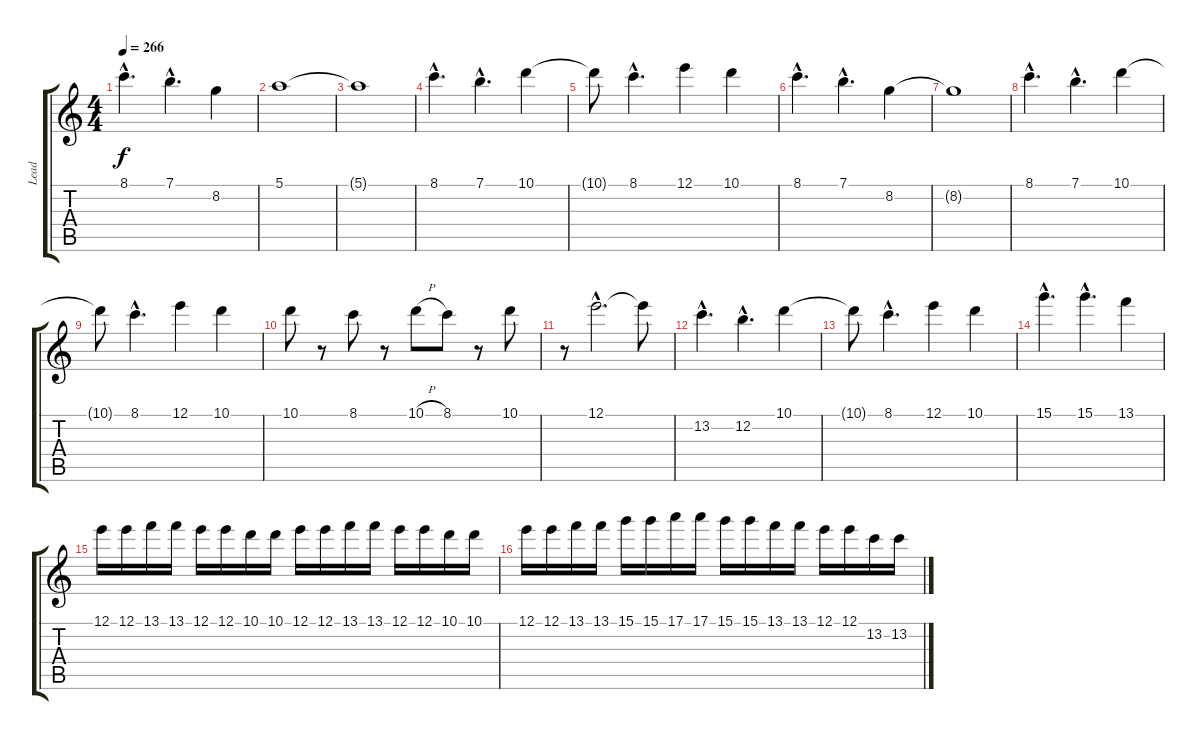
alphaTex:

\track ("Lead" "Lead") {instrument overdrivenguitar}
\staff {score tabs}
\tuning (E4 B3 G3 D3 A2 E2) {hide}
\ts (4 4)
\tempo 266
\clef g2
\ks c
8.1{hac}.4{d dy f} 7.1{hac}.4{d} 8.2.4 |
5.1.1 |
5.1{t}.1 |
8.1{hac}.4{d} 7.1{hac}.4{d} 10.1.4 |
10.1{t}.8 8.1{hac}.4{d} 12.1.4 10.1.4 |
8.1{hac}.4{d} 7.1{hac}.4{d} 8.2.4 |
8.2{t}.1 |
8.1{hac}.4{d} 7.1{hac}.4{d} 10.1.4 |
10.1{t}.8 8.1{hac}.4{d} 12.1.4 10.1.4 |
10.1.8 r.8 8.1.8 r.8 10.1{h}.8 8.1.8 r.8 10.1.8 |
r.8 12.1{hac}.2{d} 12.1{t}.8 |
13.2{hac}.4{d} 12.2{hac}.4{d} 10.1.4 |
10.1{t}.8 8.1{hac}.4{d} 12.1.4 10.1.4 |
15.1{hac}.4{d} 15.1{hac}.4{d} 13.1.4 |
12.1.16 12.1.16 13.1.16 13.1.16 12.1.16 12.1.16 10.1.16 10.1.16 12.1.16 12.1.16 13.1.16 13.1.16 12.1.16 12.1.16 10.1.16 10.1.16 |
12.1.16 12.1.16 13.1.16 13.1.16 15.1.16 15.1.16 17.1.16 17.1.16 15.1.16 15.1.16 13.1.16 13.1.16 12.1.16 12.1.16 13.2.16 13.2.16
